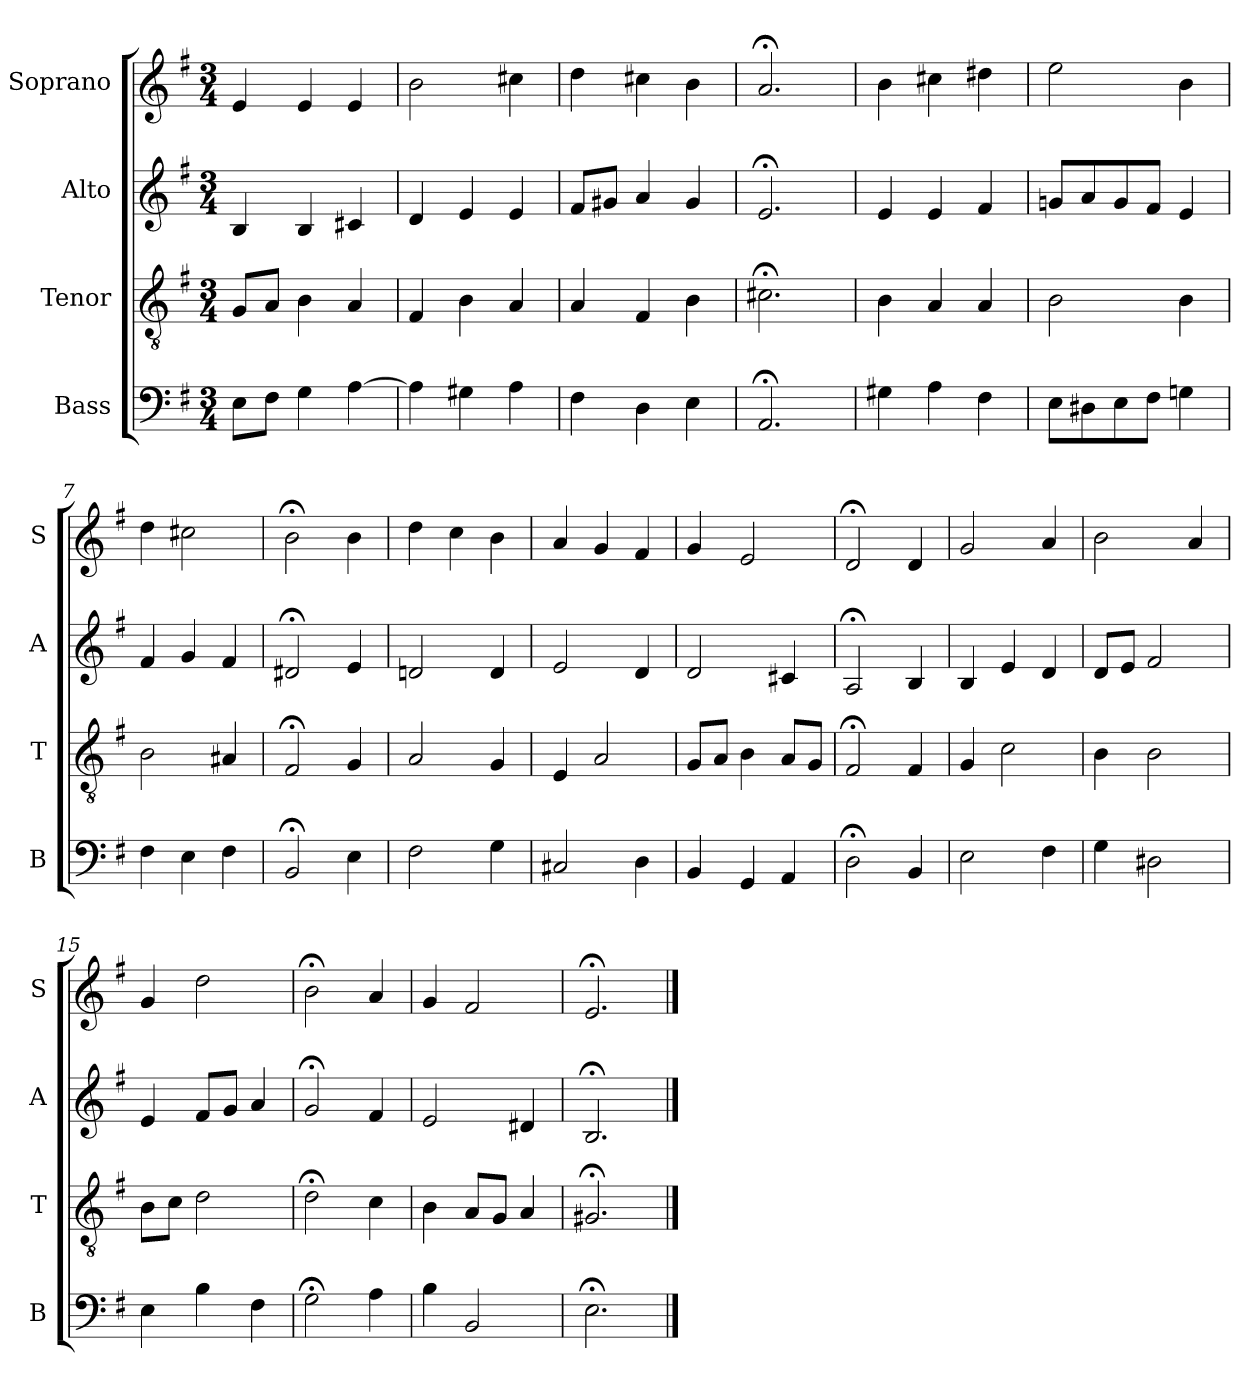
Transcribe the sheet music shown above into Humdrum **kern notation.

**kern	**kern	**kern	**kern
*part4	*part3	*part2	*part1
*staff4	*staff3	*staff2	*staff1
*I"Bass	*I"Tenor	*I"Alto	*I"Soprano
*I'B	*I'T	*I'A	*I'S
*clefF4	*clefGv2	*clefG2	*clefG2
*k[f#]	*k[f#]	*k[f#]	*k[f#]
*e:	*e:	*e:	*e:
*M3/4	*M3/4	*M3/4	*M3/4
*MM100	*MM100	*MM100	*MM100
=1	=1	=1	=1
8EL	8GL	4B	4e
8F#J	8AJ	.	.
4G	4B	4B	4e
[4A	4A	4c#X	4e
=2	=2	=2	=2
4A]	4F#	4d	2b
4G#X	4B	4e	.
4A	4A	4e	4cc#X
=3	=3	=3	=3
4F#	4A	8f#L	4dd
.	.	8g#XJ	.
4Di	4F#i	4a	4cc#X
4Ei	4Bi	4g#	4b
=4	=4	=4	=4
2.AA;<	2.c#X;<	2.e;<	2.a;<
=5	=5	=5	=5
4G#X	4B	4e	4b
4A	4A	4e	4cc#X
4F#	4A	4f#	4dd#X
=6	=6	=6	=6
8EL	2B	8gnL	2ee
8D#X	.	8a	.
8E	.	8g	.
8F#J	.	8f#J	.
4Gn	4B	4e	4b
=7	=7	=7	=7
4F#	2B	4f#	4dd
4E	.	4g	2cc#X
4F#	4A#X	4f#	.
=8	=8	=8	=8
2BB;<	2F#;<	2d#X;<	2b;<
4E	4G	4e	4b
=9	=9	=9	=9
2F#	2A	2dn	4dd
.	.	.	4cc
4G	4G	4d	4b
=10	=10	=10	=10
2C#X	4E	2e	4a
.	2A	.	4g
4D	.	4d	4f#
=11	=11	=11	=11
4BB	8GL	2d	4g
.	8AJ	.	.
4GG	4B	.	2e
4AA	8AL	4c#X	.
.	8GJ	.	.
=12	=12	=12	=12
2D;<	2F#;<	2A;<	2d;<
4BB	4F#	4B	4d
=13	=13	=13	=13
2E	4G	4B	2g
.	2c	4e	.
4F#	.	4d	4a
=14	=14	=14	=14
4G	4B	8dL	2b
.	.	8eJ	.
2D#X	2B	2f#	.
.	.	.	4a
=15	=15	=15	=15
4E	8BL	4e	4g
.	8cJ	.	.
4B	2d	8f#L	2dd
.	.	8gJ	.
4F#	.	4a	.
=16	=16	=16	=16
2G;<	2d;<	2g;<	2b;<
4A	4c	4f#	4a
=17	=17	=17	=17
4B	4B	2e	4g
2BB	8AL	.	2f#
.	8GJ	.	.
.	4A	4d#X	.
=18	=18	=18	=18
2.E;<	2.G#X;<	2.B;<	2.e;<
==	==	==	==
*-	*-	*-	*-
